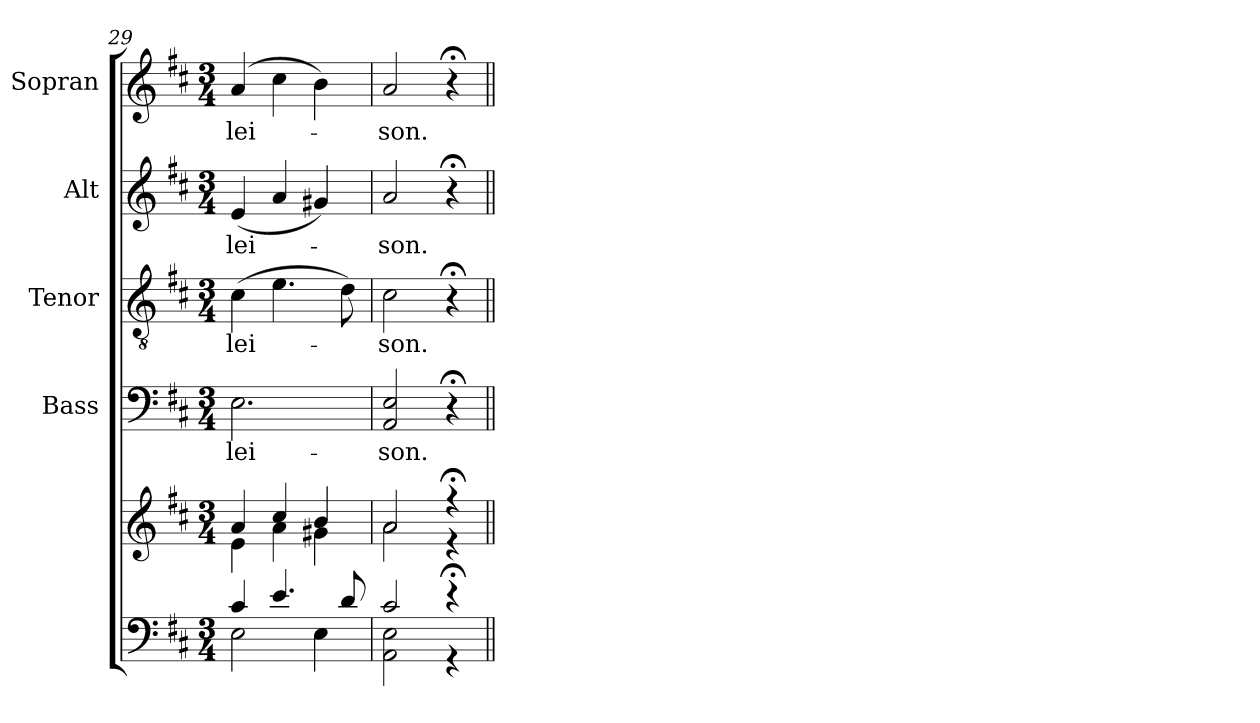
**kern	**kern	**kern	**text	**kern	**text	**kern	**text	**kern	**text
*part5	*part5	*part4	*part4	*part3	*part3	*part2	*part2	*part1	*part1
*staff6	*staff5	*staff4	*staff4	*staff3	*staff3	*staff2	*staff2	*staff1	*staff1
*	*	*I"Bass	*	*I"Tenor	*	*I"Alt	*	*I"Sopran	*
*	*	*I'B.	*	*I'T.	*	*I'A.	*	*I'S.	*
!!LO:LB:g=z
*clefF4	*clefG2	*clefF4	*	*clefGv2	*	*clefG2	*	*clefG2	*
*k[f#c#]	*k[f#c#]	*k[f#c#]	*	*k[f#c#]	*	*k[f#c#]	*	*k[f#c#]	*
*D:	*D:	*D:	*	*D:	*	*D:	*	*D:	*
*M3/4	*M3/4	*M3/4	*	*M3/4	*	*M3/4	*	*M3/4	*
=29	=29	=29	=29	=29	=29	=29	=29	=29	=29
*^	*^	*	*	*	*	*	*	*	*
!	!	!	!	!	!LO:LY:b	!	!LO:LY:b	!	!LO:LY:b	!	!LO:LY:b
4c#/	2E\	4a/	4e\	2.E\	-lei-	(>4c#\	-lei-	(<4e/	-lei-	(4a/	-lei-
4.e/	.	4cc#/	4a\	.	.	4.e\	.	4a/	.	4cc#\	.
.	4E\	4b/	4g#X\	.	.	.	.	4g#X/)	.	4b\)	.
8d/	.	.	.	.	.	8d\)	.	.	.	.	.
=30	=30	=30	=30	=30	=30	=30	=30	=30	=30	=30	=30
!	!	!	!	!	!LO:LY:b	!	!LO:LY:b	!	!LO:LY:b	!	!LO:LY:b
2c#/	2AA\ 2E\	2a/	2a\	2AA/ 2E/	-son.	2c#\	-son.	2a/	-son.	2a/	-son.
4r;	4r	4r;<	4r	4r;<	.	4r;<	.	4r;<	.	4r;<	.
*v	*v	*	*	*	*	*	*	*	*	*	*
*	*v	*v	*	*	*	*	*	*	*	*
=||	=||	=||	=||	=||	=||	=||	=||	=||	=||
*-	*-	*-	*-	*-	*-	*-	*-	*-	*-
